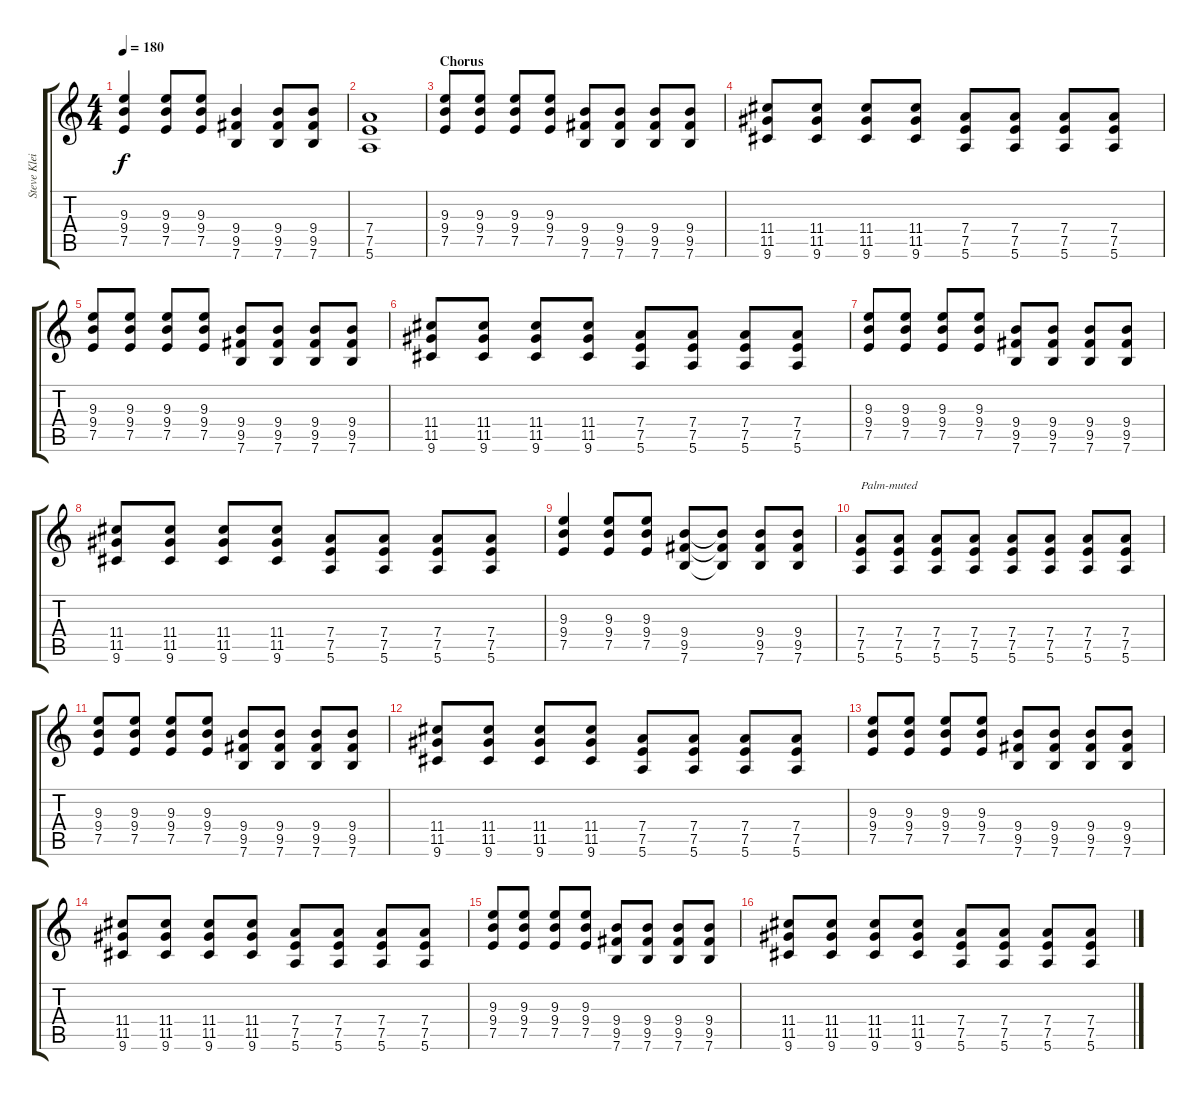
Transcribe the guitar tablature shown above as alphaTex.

\track ("Steve Klein - Guitar" "Steve Klei") {instrument overdrivenguitar}
\staff {score tabs}
\tuning (E4 B3 G3 D3 A2 E2) {hide}
\ts (4 4)
\tempo 180
\clef g2
\ks c
(9.3 9.4 7.5).4{dy f} (9.3 9.4 7.5).8 (9.3 9.4 7.5).8 (9.4 9.5 7.6).4 (9.4 9.5 7.6).8 (9.4 9.5 7.6).8 |
(7.4 7.5 5.6).1 |
\section ("" "Chorus")
(9.3 9.4 7.5).8 (9.3 9.4 7.5).8 (9.3 9.4 7.5).8 (9.3 9.4 7.5).8 (9.4 9.5 7.6).8 (9.4 9.5 7.6).8 (9.4 9.5 7.6).8 (9.4 9.5 7.6).8 |
(11.4 11.5 9.6).8 (11.4 11.5 9.6).8 (11.4 11.5 9.6).8 (11.4 11.5 9.6).8 (7.4 7.5 5.6).8 (7.4 7.5 5.6).8 (7.4 7.5 5.6).8 (7.4 7.5 5.6).8 |
(9.3 9.4 7.5).8 (9.3 9.4 7.5).8 (9.3 9.4 7.5).8 (9.3 9.4 7.5).8 (9.4 9.5 7.6).8 (9.4 9.5 7.6).8 (9.4 9.5 7.6).8 (9.4 9.5 7.6).8 |
(11.4 11.5 9.6).8 (11.4 11.5 9.6).8 (11.4 11.5 9.6).8 (11.4 11.5 9.6).8 (7.4 7.5 5.6).8 (7.4 7.5 5.6).8 (7.4 7.5 5.6).8 (7.4 7.5 5.6).8 |
(9.3 9.4 7.5).8 (9.3 9.4 7.5).8 (9.3 9.4 7.5).8 (9.3 9.4 7.5).8 (9.4 9.5 7.6).8 (9.4 9.5 7.6).8 (9.4 9.5 7.6).8 (9.4 9.5 7.6).8 |
(11.4 11.5 9.6).8 (11.4 11.5 9.6).8 (11.4 11.5 9.6).8 (11.4 11.5 9.6).8 (7.4 7.5 5.6).8 (7.4 7.5 5.6).8 (7.4 7.5 5.6).8 (7.4 7.5 5.6).8 |
(9.3 9.4 7.5).4 (9.3 9.4 7.5).8 (9.3 9.4 7.5).8 (9.4 9.5 7.6).8 (9.4{t} 9.5{t} 7.6{t}).8 (9.4 9.5 7.6).8 (9.4 9.5 7.6).8 |
(7.4 7.5 5.6).8{txt "Palm-muted"} (7.4 7.5 5.6).8 (7.4 7.5 5.6).8 (7.4 7.5 5.6).8 (7.4 7.5 5.6).8 (7.4 7.5 5.6).8 (7.4 7.5 5.6).8 (7.4 7.5 5.6).8 |
(9.3 9.4 7.5).8 (9.3 9.4 7.5).8 (9.3 9.4 7.5).8 (9.3 9.4 7.5).8 (9.4 9.5 7.6).8 (9.4 9.5 7.6).8 (9.4 9.5 7.6).8 (9.4 9.5 7.6).8 |
(11.4 11.5 9.6).8 (11.4 11.5 9.6).8 (11.4 11.5 9.6).8 (11.4 11.5 9.6).8 (7.4 7.5 5.6).8 (7.4 7.5 5.6).8 (7.4 7.5 5.6).8 (7.4 7.5 5.6).8 |
(9.3 9.4 7.5).8 (9.3 9.4 7.5).8 (9.3 9.4 7.5).8 (9.3 9.4 7.5).8 (9.4 9.5 7.6).8 (9.4 9.5 7.6).8 (9.4 9.5 7.6).8 (9.4 9.5 7.6).8 |
(11.4 11.5 9.6).8 (11.4 11.5 9.6).8 (11.4 11.5 9.6).8 (11.4 11.5 9.6).8 (7.4 7.5 5.6).8 (7.4 7.5 5.6).8 (7.4 7.5 5.6).8 (7.4 7.5 5.6).8 |
(9.3 9.4 7.5).8 (9.3 9.4 7.5).8 (9.3 9.4 7.5).8 (9.3 9.4 7.5).8 (9.4 9.5 7.6).8 (9.4 9.5 7.6).8 (9.4 9.5 7.6).8 (9.4 9.5 7.6).8 |
(11.4 11.5 9.6).8 (11.4 11.5 9.6).8 (11.4 11.5 9.6).8 (11.4 11.5 9.6).8 (7.4 7.5 5.6).8 (7.4 7.5 5.6).8 (7.4 7.5 5.6).8 (7.4 7.5 5.6).8
